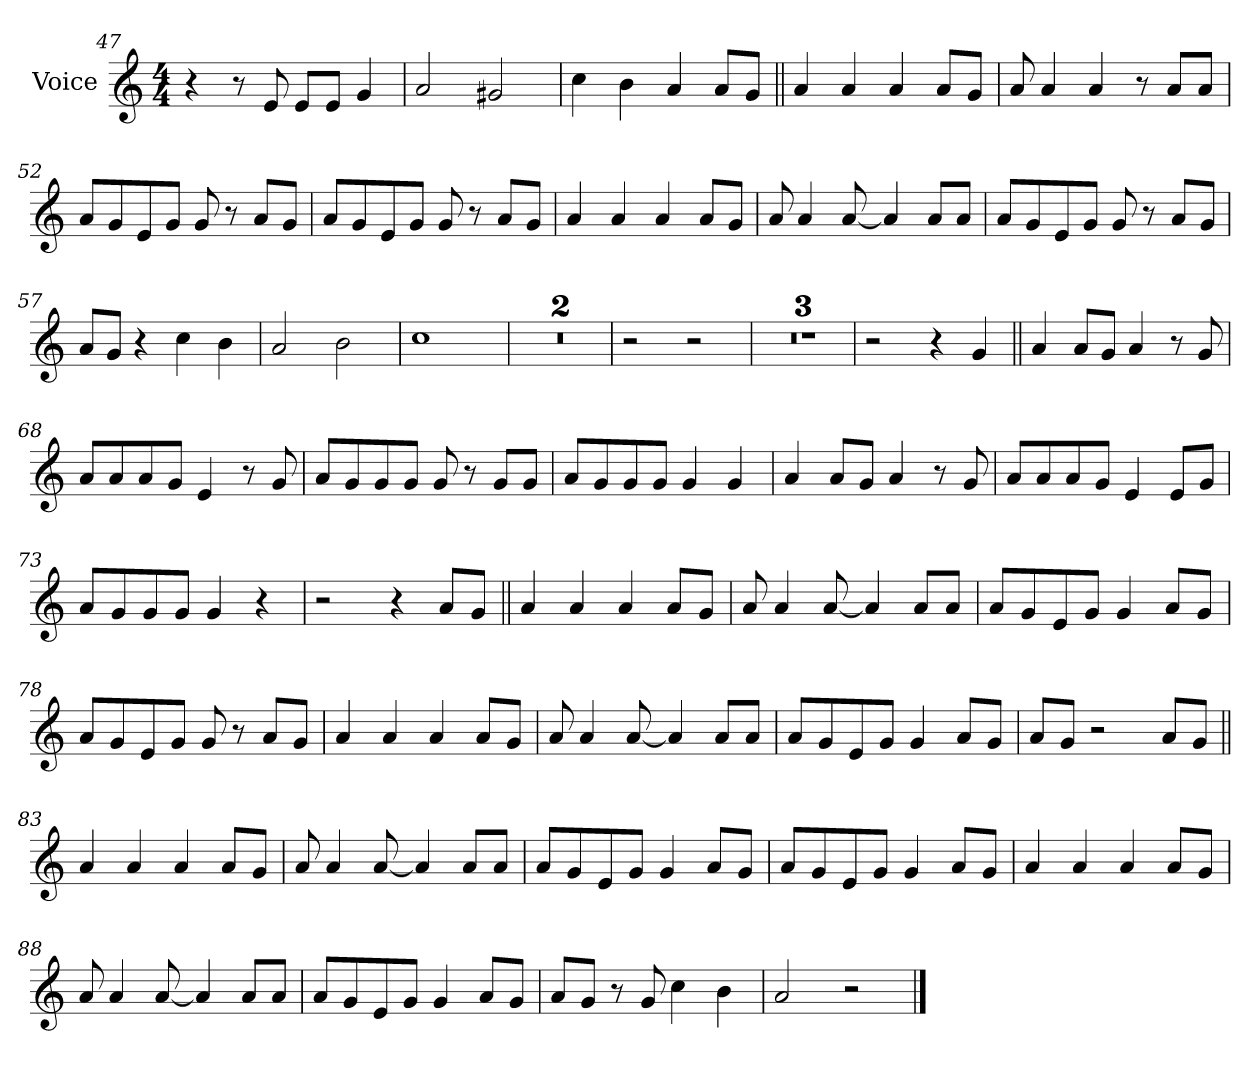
**kern
*part1
*staff1
*I"Voice
*I'Vc.
*clefG2
*k[]
*M4/4
=47
4r
8r
8e
8eL
8eJ
4g
=48
2a
2g#X
=49
4cc!
4b!
4a!
8aL
8gJ
=50||
4a
4a
4a
8aL
8gJ
=51
8a
4a
4a
8r
8aL
8aJ
=52
8aL
8g
8e
8gJ
8g
8r
8aL
8gJ
=53
8aL
8g
8e
8gJ
8g
8r
8aL
8gJ
=54
4a
4a
4a
8aL
8gJ
=55
8a
4a
[8a
4a]
8aL
8aJ
=56
8aL
8g
8e
8gJ
8g
8r
8aL
8gJ
=57
8aL
8gJ
4r
4cc
4b
=58
2a
2b
=59
1cc
=60
1r
=61
1r
=62
2r
2r
=63
1r
=64
1r
=65
1r
=66
2r
4r
4g
=67||
4a
8aL
8gJ
4a
8r
8g
=68
8aL
8a
8a
8gJ
4e
8r
8g
=69
8aL
8g
8g
8gJ
8g
8r
8gL
8gJ
=70
8aL
8g
8g
8gJ
4g
4g
=71
4a
8aL
8gJ
4a
8r
8g
=72
8aL
8a
8a
8gJ
4e
8eL
8gJ
=73
8aL
8g
8g
8gJ
4g
4r
=74
2r
4r
8aL
8gJ
=75||
4a
4a
4a
8aL
8gJ
=76
8a
4a
[8a
4a]
8aL
8aJ
=77
8aL
8g
8e
8gJ
4g
8aL
8gJ
=78
8aL
8g
8e
8gJ
8g
8r
8aL
8gJ
=79
4a
4a
4a
8aL
8gJ
=80
8a
4a
[8a
4a]
8aL
8aJ
=81
8aL
8g
8e
8gJ
4g
8aL
8gJ
=82
8aL
8gJ
2r
8aL
8gJ
=83||
4a
4a
4a
8aL
8gJ
=84
8a
4a
[8a
4a]
8aL
8aJ
=85
8aL
8g
8e
8gJ
4g
8aL
8gJ
=86
8aL
8g
8e
8gJ
4g
8aL
8gJ
=87
4a
4a
4a
8aL
8gJ
=88
8a
4a
[8a
4a]
8aL
8aJ
=89
8aL
8g
8e
8gJ
4g
8aL
8gJ
=90
8aL
8gJ
8r
8g
4cc
4b
=91
2a
2r
==
*-
